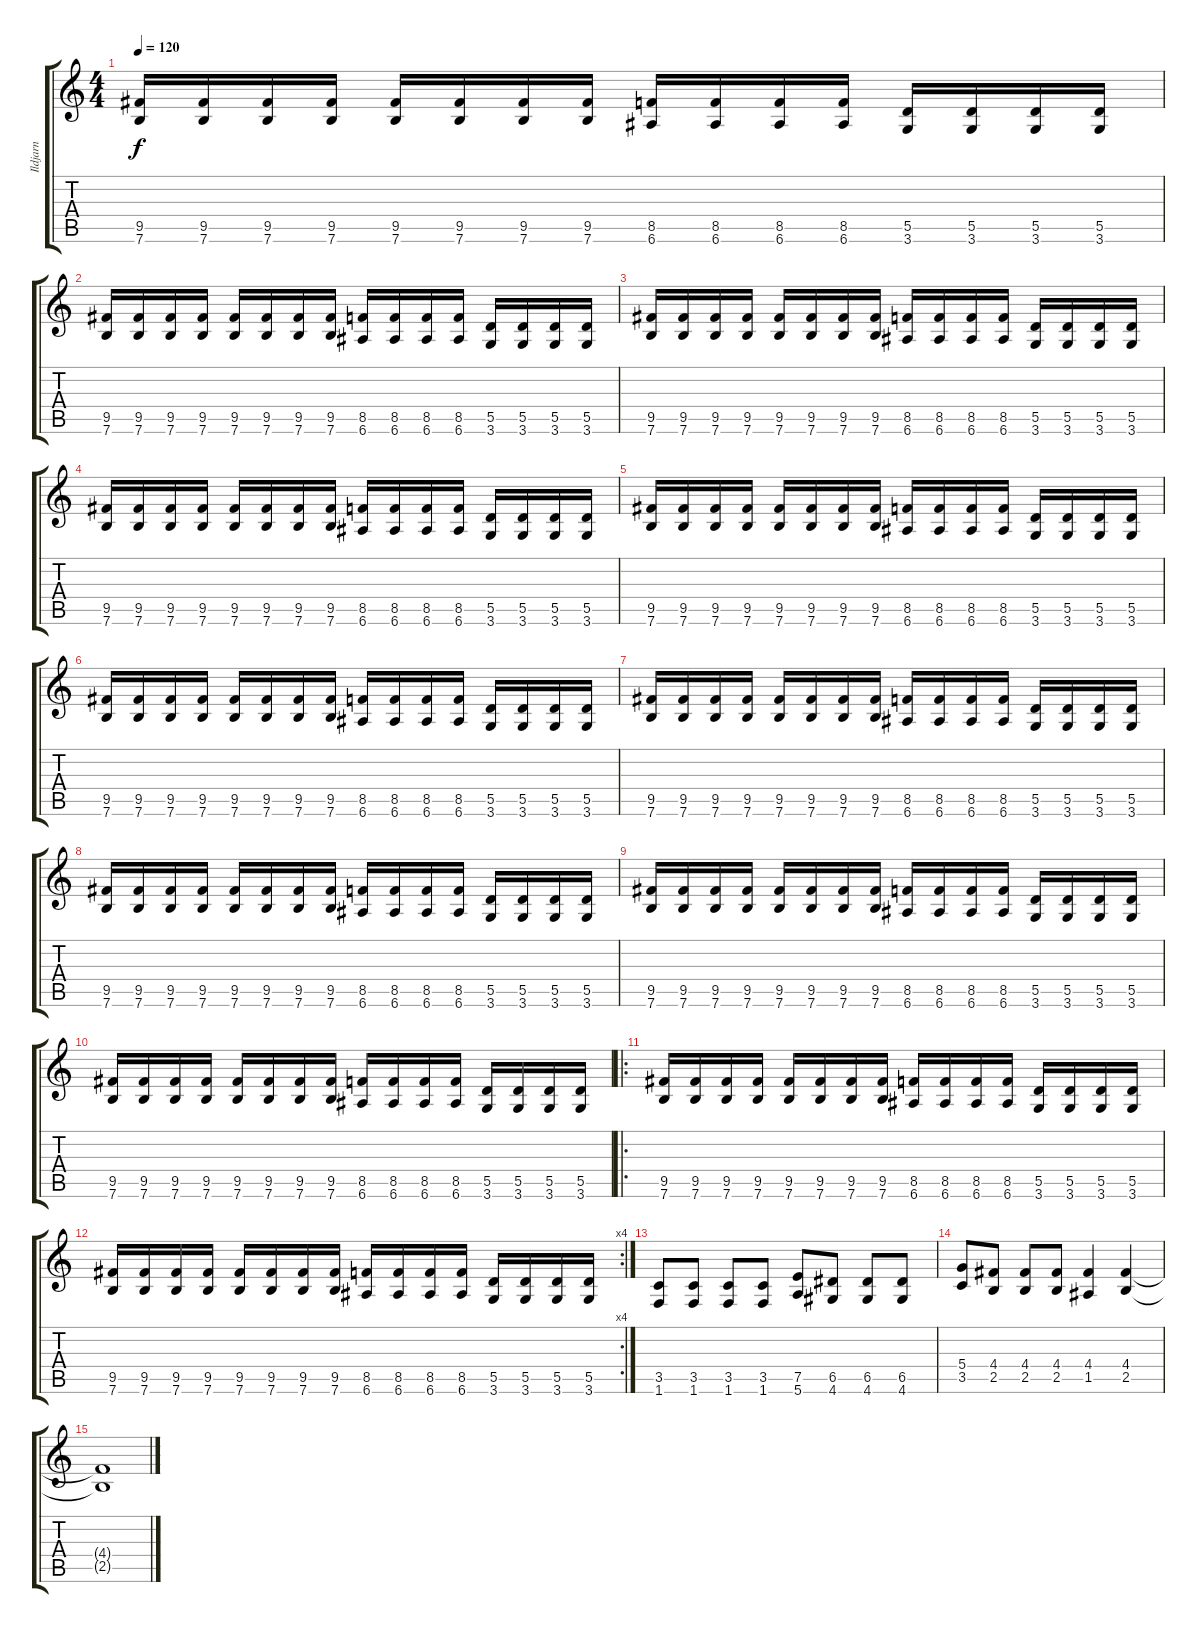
\track ("Ildjarn" "Ildjarn") {instrument distortionguitar}
\staff {score tabs}
\tuning (E4 B3 G3 D3 A2 E2) {hide}
\ts (4 4)
\tempo 120
\clef g2
\ks c
(9.5 7.6).16{dy f} (9.5 7.6).16 (9.5 7.6).16 (9.5 7.6).16 (9.5 7.6).16 (9.5 7.6).16 (9.5 7.6).16 (9.5 7.6).16 (8.5 6.6).16 (8.5 6.6).16 (8.5 6.6).16 (8.5 6.6).16 (5.5 3.6).16 (5.5 3.6).16 (5.5 3.6).16 (5.5 3.6).16 |
(9.5 7.6).16 (9.5 7.6).16 (9.5 7.6).16 (9.5 7.6).16 (9.5 7.6).16 (9.5 7.6).16 (9.5 7.6).16 (9.5 7.6).16 (8.5 6.6).16 (8.5 6.6).16 (8.5 6.6).16 (8.5 6.6).16 (5.5 3.6).16 (5.5 3.6).16 (5.5 3.6).16 (5.5 3.6).16 |
(9.5 7.6).16 (9.5 7.6).16 (9.5 7.6).16 (9.5 7.6).16 (9.5 7.6).16 (9.5 7.6).16 (9.5 7.6).16 (9.5 7.6).16 (8.5 6.6).16 (8.5 6.6).16 (8.5 6.6).16 (8.5 6.6).16 (5.5 3.6).16 (5.5 3.6).16 (5.5 3.6).16 (5.5 3.6).16 |
(9.5 7.6).16 (9.5 7.6).16 (9.5 7.6).16 (9.5 7.6).16 (9.5 7.6).16 (9.5 7.6).16 (9.5 7.6).16 (9.5 7.6).16 (8.5 6.6).16 (8.5 6.6).16 (8.5 6.6).16 (8.5 6.6).16 (5.5 3.6).16 (5.5 3.6).16 (5.5 3.6).16 (5.5 3.6).16 |
(9.5 7.6).16 (9.5 7.6).16 (9.5 7.6).16 (9.5 7.6).16 (9.5 7.6).16 (9.5 7.6).16 (9.5 7.6).16 (9.5 7.6).16 (8.5 6.6).16 (8.5 6.6).16 (8.5 6.6).16 (8.5 6.6).16 (5.5 3.6).16 (5.5 3.6).16 (5.5 3.6).16 (5.5 3.6).16 |
(9.5 7.6).16 (9.5 7.6).16 (9.5 7.6).16 (9.5 7.6).16 (9.5 7.6).16 (9.5 7.6).16 (9.5 7.6).16 (9.5 7.6).16 (8.5 6.6).16 (8.5 6.6).16 (8.5 6.6).16 (8.5 6.6).16 (5.5 3.6).16 (5.5 3.6).16 (5.5 3.6).16 (5.5 3.6).16 |
(9.5 7.6).16 (9.5 7.6).16 (9.5 7.6).16 (9.5 7.6).16 (9.5 7.6).16 (9.5 7.6).16 (9.5 7.6).16 (9.5 7.6).16 (8.5 6.6).16 (8.5 6.6).16 (8.5 6.6).16 (8.5 6.6).16 (5.5 3.6).16 (5.5 3.6).16 (5.5 3.6).16 (5.5 3.6).16 |
(9.5 7.6).16 (9.5 7.6).16 (9.5 7.6).16 (9.5 7.6).16 (9.5 7.6).16 (9.5 7.6).16 (9.5 7.6).16 (9.5 7.6).16 (8.5 6.6).16 (8.5 6.6).16 (8.5 6.6).16 (8.5 6.6).16 (5.5 3.6).16 (5.5 3.6).16 (5.5 3.6).16 (5.5 3.6).16 |
(9.5 7.6).16 (9.5 7.6).16 (9.5 7.6).16 (9.5 7.6).16 (9.5 7.6).16 (9.5 7.6).16 (9.5 7.6).16 (9.5 7.6).16 (8.5 6.6).16 (8.5 6.6).16 (8.5 6.6).16 (8.5 6.6).16 (5.5 3.6).16 (5.5 3.6).16 (5.5 3.6).16 (5.5 3.6).16 |
(9.5 7.6).16 (9.5 7.6).16 (9.5 7.6).16 (9.5 7.6).16 (9.5 7.6).16 (9.5 7.6).16 (9.5 7.6).16 (9.5 7.6).16 (8.5 6.6).16 (8.5 6.6).16 (8.5 6.6).16 (8.5 6.6).16 (5.5 3.6).16 (5.5 3.6).16 (5.5 3.6).16 (5.5 3.6).16 |
\ro
(9.5 7.6).16 (9.5 7.6).16 (9.5 7.6).16 (9.5 7.6).16 (9.5 7.6).16 (9.5 7.6).16 (9.5 7.6).16 (9.5 7.6).16 (8.5 6.6).16 (8.5 6.6).16 (8.5 6.6).16 (8.5 6.6).16 (5.5 3.6).16 (5.5 3.6).16 (5.5 3.6).16 (5.5 3.6).16 |
\rc 4
(9.5 7.6).16 (9.5 7.6).16 (9.5 7.6).16 (9.5 7.6).16 (9.5 7.6).16 (9.5 7.6).16 (9.5 7.6).16 (9.5 7.6).16 (8.5 6.6).16 (8.5 6.6).16 (8.5 6.6).16 (8.5 6.6).16 (5.5 3.6).16 (5.5 3.6).16 (5.5 3.6).16 (5.5 3.6).16 |
(3.5 1.6).8 (3.5 1.6).8 (3.5 1.6).8 (3.5 1.6).8 (7.5 5.6).8 (6.5 4.6).8 (6.5 4.6).8 (6.5 4.6).8 |
(5.4 3.5).8 (4.4 2.5).8 (4.4 2.5).8 (4.4 2.5).8 (4.4 1.5).4 (4.4 2.5).4 |
(4.4{t} 2.5{t}).1
